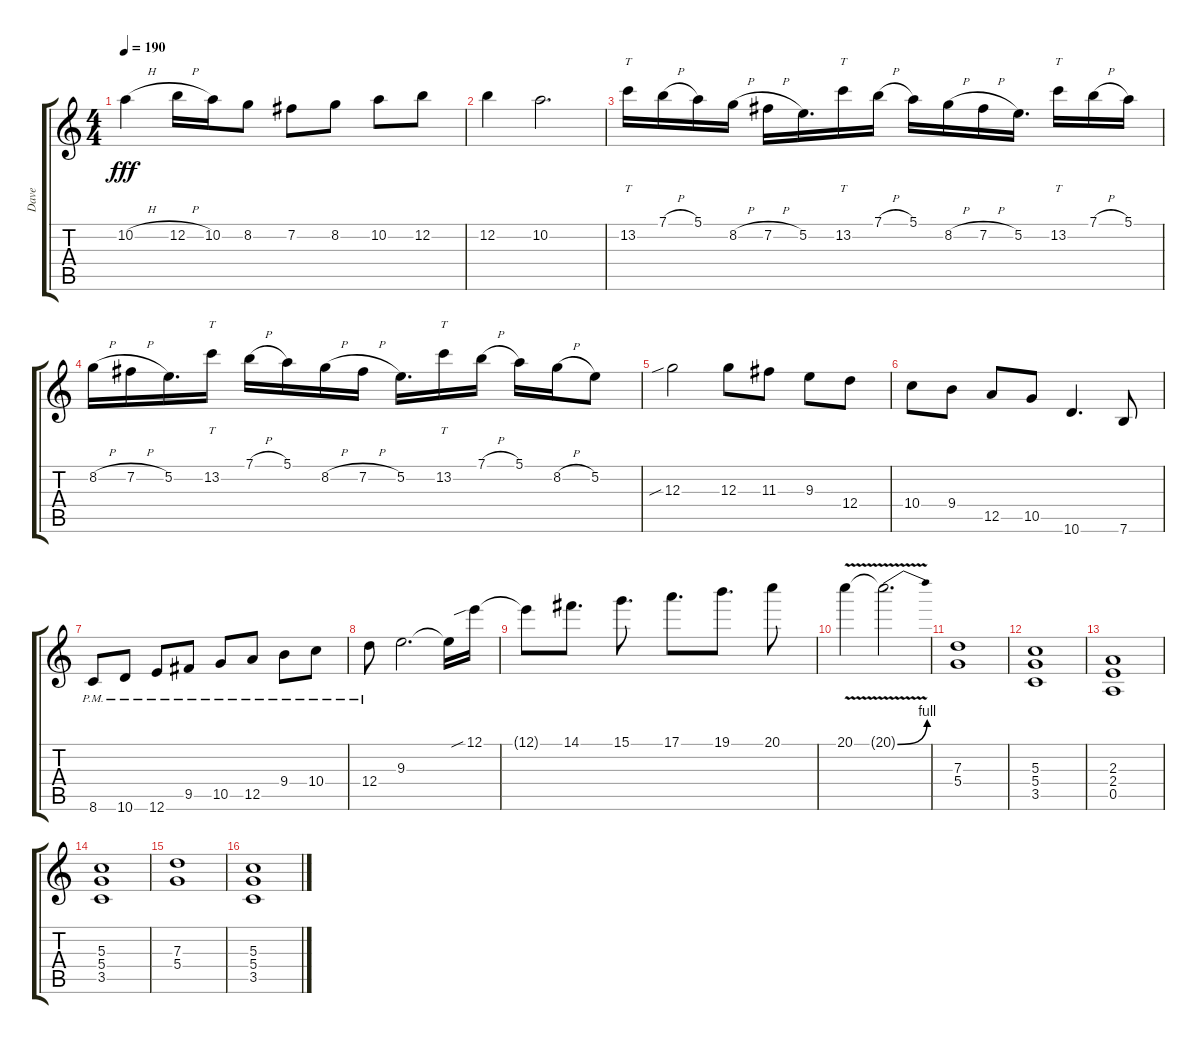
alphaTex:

\track ("Dave" "Dave") {instrument distortionguitar}
\staff {score tabs}
\tuning (E4 B3 G3 D3 A2 E2) {hide}
\ts (4 4)
\tempo 190
\clef g2
\ks c
10.2{h}.4{dy fff} 12.2{h}.16 10.2.16 8.2.8 7.2.8 8.2.8 10.2.8 12.2.8 |
12.2.4 10.2.2{d} |
13.2.16{tt} 7.1{h}.16 5.1.16 8.2{h}.16 7.2{h}.16 5.2.16{d} 13.2.16{tt} 7.1{h}.16 5.1.16 8.2{h}.16 7.2{h}.16 5.2.16{d} 13.2.16{tt} 7.1{h}.16 5.1.16 |
8.2{h}.16 7.2{h}.16 5.2.16{d} 13.2.16{tt} 7.1{h}.16 5.1.16 8.2{h}.16 7.2{h}.16 5.2.16{d} 13.2.16{tt} 7.1{h}.16 5.1.16 8.2{h}.16 5.2.8 |
12.3{sib}.2 12.3.8 11.3.8 9.3.8 12.4.8 |
10.4.8 9.4.8 12.5.8 10.5.8 10.6.4{d} 7.6.8 |
8.6{pm}.8 10.6{pm}.8 12.6{pm}.8 9.5{pm}.8 10.5{pm}.8 12.5{pm}.8 9.4{pm}.8 10.4{pm}.8 |
12.4{pm}.8 9.3.2{d} 9.3{t}.16 12.1{sib}.16 |
12.1{t}.8 14.1.8{d} 15.1.8{d} 17.1.8{d} 19.1.8{d} 20.1.8 |
20.1{v}.4 20.1{be (bend 0 0 60 4) t}.2{d} |
(7.3 5.4).1 |
(5.3 5.4 3.5).1 |
(2.3 2.4 0.5).1 |
(5.3 5.4 3.5).1 |
(7.3 5.4).1 |
(5.3 5.4 3.5).1
